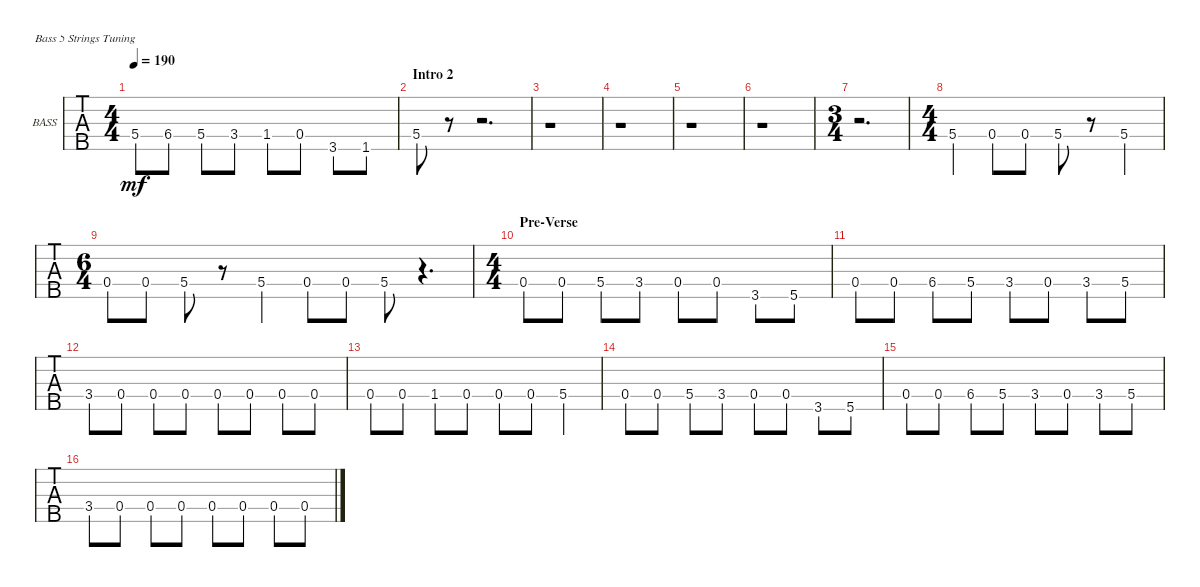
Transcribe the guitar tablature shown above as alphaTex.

\defaultSystemsLayout 4
\bracketExtendMode groupsimilarinstruments
\firstSystemTrackNameOrientation horizontal
\otherSystemsTrackNameOrientation horizontal
\track ("Bass" "BASS") {instrument electricbassfinger}
\staff {tabs}
\tuning (G2 D2 A1 E1 B0)
\ts (4 4)
\tempo 190
\clef f4
\ks c
5.4.8{dy mf} 6.4.8 5.4.8 3.4.8 1.4.8 0.4.8 3.5.8 1.5.8 |
\section ("" "Intro 2")
5.4{st}.8 r.8 r.2{d} |
r.1 |
r.1 |
r.1 |
r.1 |
\ts (3 4)
r.2{d} |
\ts (4 4)
5.4.4 0.4.8 0.4.8 5.4.8 r.8 5.4.4 |
\ts (6 4)
0.4.8 0.4.8 5.4.8 r.8 5.4.4 0.4.8 0.4.8 5.4.8 r.4{d} |
\ts (4 4)
\section ("" "Pre-Verse")
0.4.8 0.4.8 5.4.8 3.4.8 0.4.8 0.4.8 3.5.8 5.5.8 |
0.4.8 0.4.8 6.4.8 5.4.8 3.4.8 0.4.8 3.4.8 5.4.8 |
3.4.8 0.4.8 0.4.8 0.4.8 0.4.8 0.4.8 0.4.8 0.4.8 |
0.4.8 0.4.8 1.4.8 0.4.8 0.4.8 0.4.8 5.4.4 |
0.4.8 0.4.8 5.4.8 3.4.8 0.4.8 0.4.8 3.5.8 5.5.8 |
0.4.8 0.4.8 6.4.8 5.4.8 3.4.8 0.4.8 3.4.8 5.4.8 |
3.4.8 0.4.8 0.4.8 0.4.8 0.4.8 0.4.8 0.4.8 0.4.8
